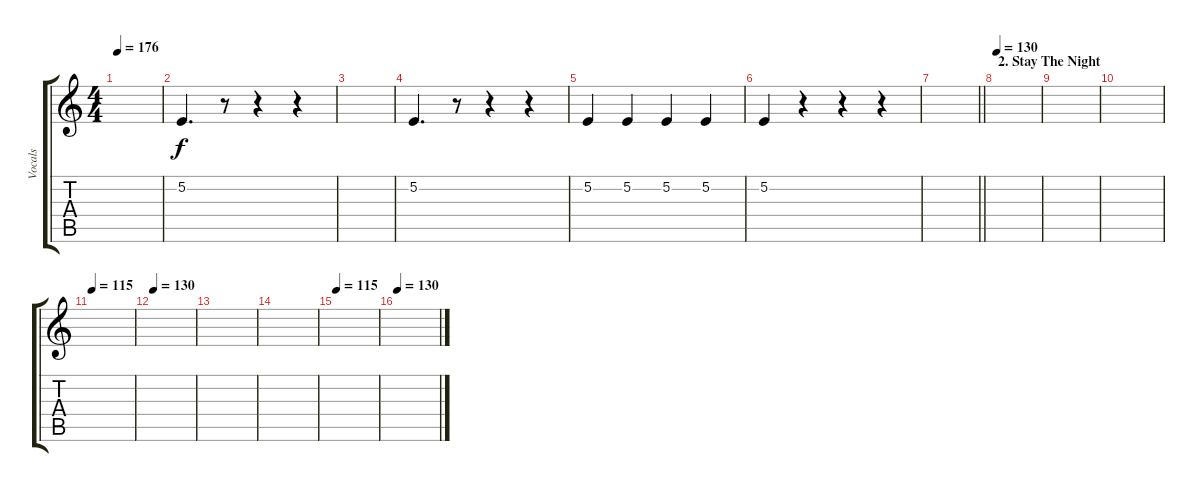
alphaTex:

\track ("Vocals" "Vocals") {instrument clarinet}
\staff {score tabs}
\tuning (E4 B3 G3 D3 A2 E2) {hide}
\ts (4 4)
\tempo 176
\clef g2
\ks c
|
5.2.4{d} r.8 r.4 r.4 |
|
5.2.4{d} r.8 r.4 r.4 |
5.2.4 5.2.4 5.2.4 5.2.4 |
5.2.4 r.4 r.4 r.4 |
\barLineRight lightlight
|
\section ("" "2. Stay The Night")
\tempo 130
|
|
|
\tempo 115
|
\tempo 130
|
|
|
\tempo 115
|
\tempo 130
